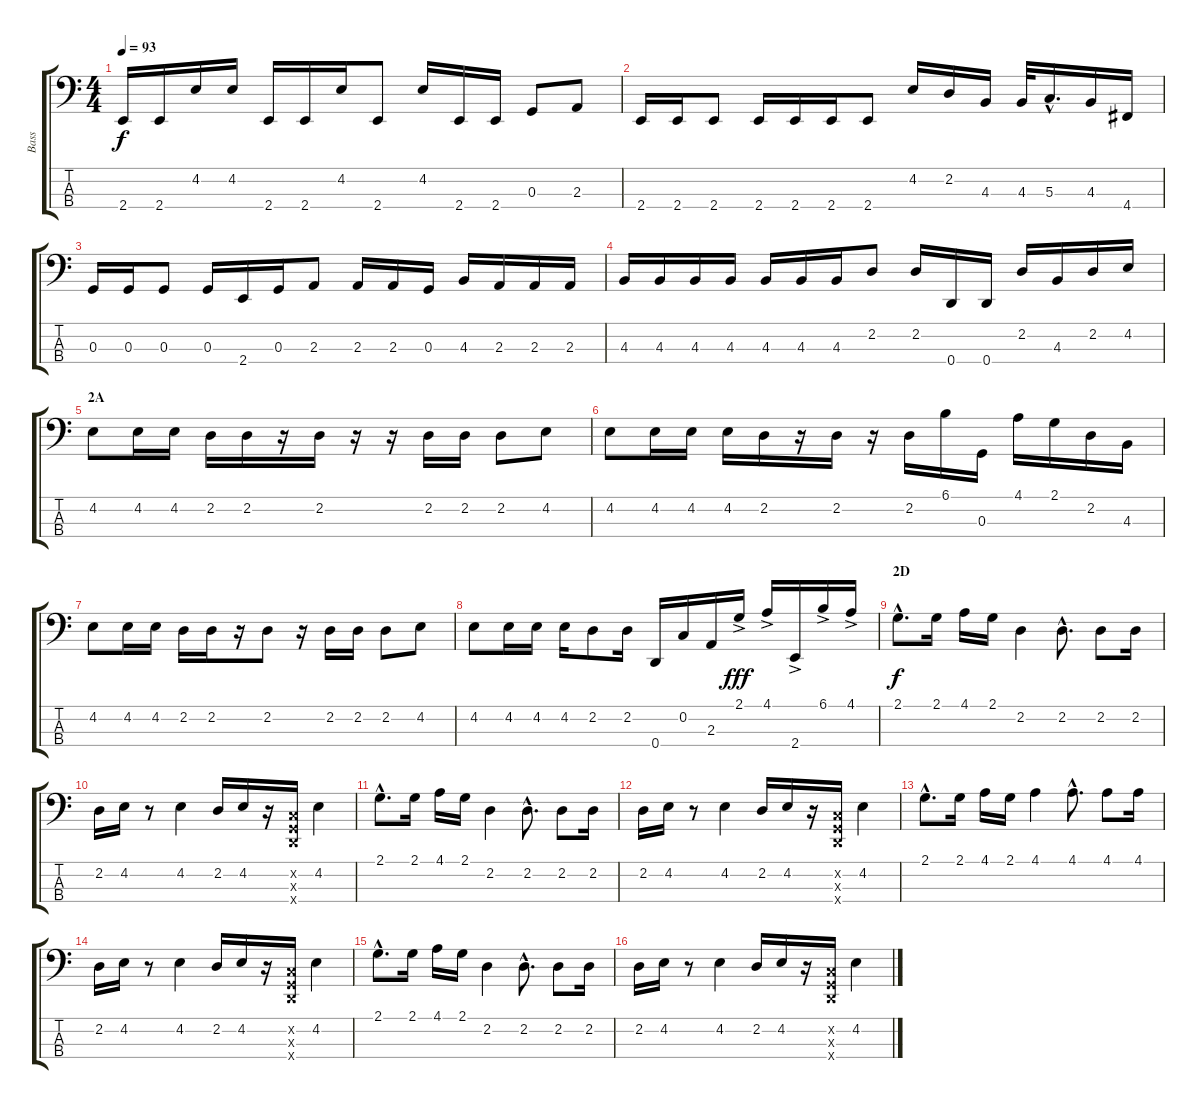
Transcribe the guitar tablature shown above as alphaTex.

\track ("Bass" "Bass") {instrument electricbassfinger}
\staff {score tabs}
\tuning (F2 C2 G1 D1) {hide}
\ts (4 4)
\tempo 93
\clef f4
\ks c
2.4.16{dy f} 2.4.16 4.2.16 4.2.16 2.4.16 2.4.16 4.2.16 2.4.8 4.2.16 2.4.16 2.4.16 0.3.8 2.3.8 |
2.4.16 2.4.16 2.4.8 2.4.16 2.4.16 2.4.16 2.4.8 4.2.16 2.2.16 4.3.16 4.3.32 5.3{hac}.16{d} 4.3.16 4.4.16 |
0.3.16 0.3.16 0.3.8 0.3.16 2.4.16 0.3.16 2.3.8 2.3.16 2.3.16 0.3.16 4.3.16 2.3.16 2.3.16 2.3.16 |
4.3.16 4.3.16 4.3.16 4.3.16 4.3.16 4.3.16 4.3.16 2.2.8 2.2.16 0.4.16 0.4.16 2.2.16 4.3.16 2.2.16 4.2.16 |
\section ("" "2A")
4.2.8 4.2.16 4.2.16 2.2.16 2.2.16 r.16 2.2.16 r.16 r.16 2.2.16 2.2.16 2.2.8 4.2.8 |
4.2.8 4.2.16 4.2.16 4.2.16 2.2.16 r.16 2.2.16 r.16 2.2.16 6.1.16 0.3.16 4.1.16 2.1.16 2.2.16 4.3.16 |
4.2.8 4.2.16 4.2.16 2.2.16 2.2.16 r.16 2.2.8 r.16 2.2.16 2.2.16 2.2.8 4.2.8 |
4.2.8 4.2.16 4.2.16 4.2.16 2.2.8 2.2.16 0.4.16 0.2.16 2.3.16 2.1{ac}.16{dy fff} 4.1{ac}.16 2.4{ac}.16 6.1{ac}.16 4.1{ac}.16 |
\section ("" "2D")
2.1{hac}.8{d dy f} 2.1.16 4.1.16 2.1.16 2.2.4 2.2{hac}.8{d} 2.2.8 2.2.16 |
2.2.16 4.2.16 r.8 4.2.4 2.2.16 4.2.16 r.16 (0.2{x} 0.3{x} 0.4{x}).16 4.2.4 |
2.1{hac}.8{d} 2.1.16 4.1.16 2.1.16 2.2.4 2.2{hac}.8{d} 2.2.8 2.2.16 |
2.2.16 4.2.16 r.8 4.2.4 2.2.16 4.2.16 r.16 (0.2{x} 0.3{x} 0.4{x}).16 4.2.4 |
2.1{hac}.8{d} 2.1.16 4.1.16 2.1.16 4.1.4 4.1{hac}.8{d} 4.1.8 4.1.16 |
2.2.16 4.2.16 r.8 4.2.4 2.2.16 4.2.16 r.16 (0.2{x} 0.3{x} 0.4{x}).16 4.2.4 |
2.1{hac}.8{d} 2.1.16 4.1.16 2.1.16 2.2.4 2.2{hac}.8{d} 2.2.8 2.2.16 |
2.2.16 4.2.16 r.8 4.2.4 2.2.16 4.2.16 r.16 (0.2{x} 0.3{x} 0.4{x}).16 4.2.4
